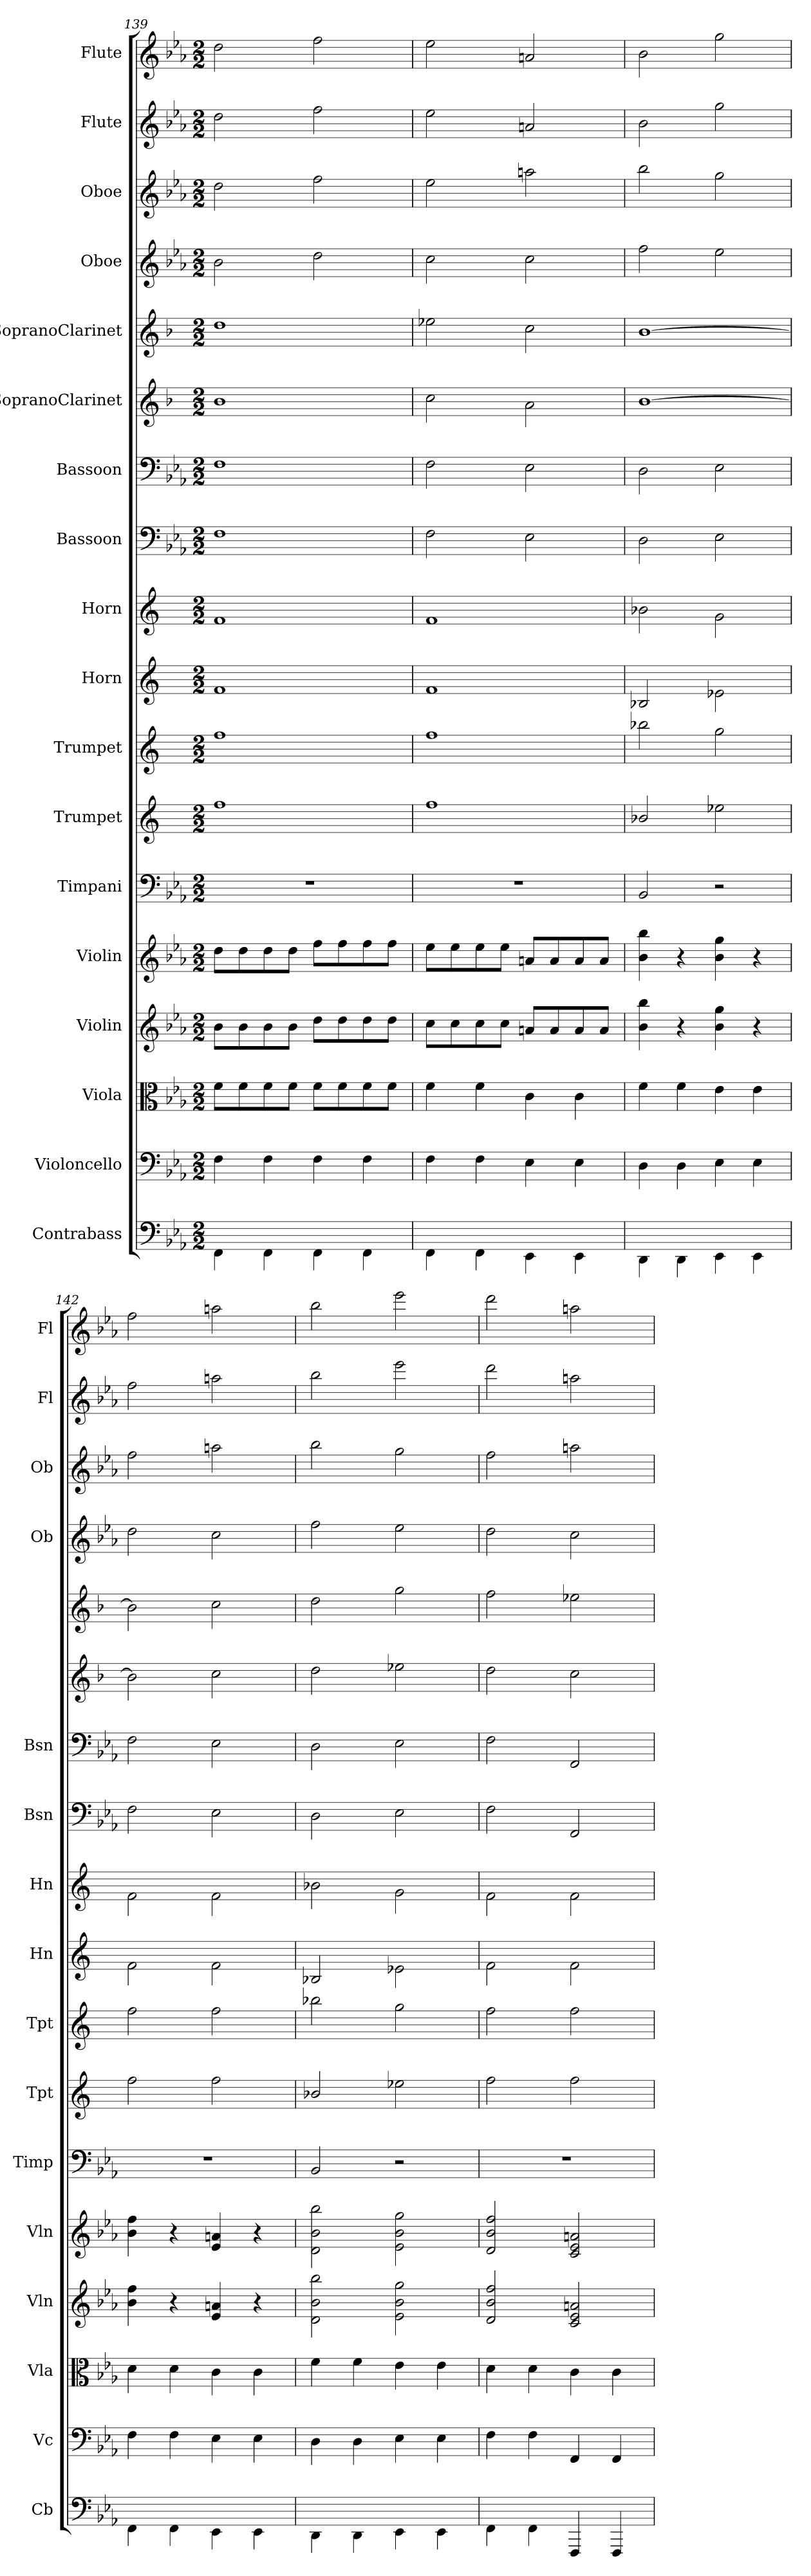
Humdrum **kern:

**kern	**kern	**kern	**kern	**kern	**kern	**kern	**kern	**kern	**kern	**kern	**kern	**kern	**kern	**kern	**kern	**kern	**kern
*part18	*part17	*part16	*part15	*part14	*part13	*part12	*part11	*part10	*part9	*part8	*part7	*part6	*part5	*part4	*part3	*part2	*part1
*staff18	*staff17	*staff16	*staff15	*staff14	*staff13	*staff12	*staff11	*staff10	*staff9	*staff8	*staff7	*staff6	*staff5	*staff4	*staff3	*staff2	*staff1
*I"Contrabass	*I"Violoncello	*I"Viola	*I"Violin	*I"Violin	*I"Timpani	*I"Trumpet	*I"Trumpet	*I"Horn	*I"Horn	*I"Bassoon	*I"Bassoon	*I"SopranoClarinet	*I"SopranoClarinet	*I"Oboe	*I"Oboe	*I"Flute	*I"Flute
*I'Cb	*I'Vc	*I'Vla	*I'Vln	*I'Vln	*I'Timp	*I'Tpt	*I'Tpt	*I'Hn	*I'Hn	*I'Bsn	*I'Bsn	*	*	*I'Ob	*I'Ob	*I'Fl	*I'Fl
*clefF4	*clefF4	*clefC3	*clefG2	*clefG2	*clefF4	*clefG2	*clefG2	*clefG2	*clefG2	*clefF4	*clefF4	*clefG2	*clefG2	*clefG2	*clefG2	*clefG2	*clefG2
*k[b-e-a-]	*k[b-e-a-]	*k[b-e-a-]	*k[b-e-a-]	*k[b-e-a-]	*k[b-e-a-]	*k[]	*k[]	*k[]	*k[]	*k[b-e-a-]	*k[b-e-a-]	*k[b-]	*k[b-]	*k[b-e-a-]	*k[b-e-a-]	*k[b-e-a-]	*k[b-e-a-]
*M2/2	*M2/2	*M2/2	*M2/2	*M2/2	*M2/2	*M2/2	*M2/2	*M2/2	*M2/2	*M2/2	*M2/2	*M2/2	*M2/2	*M2/2	*M2/2	*M2/2	*M2/2
=139	=139	=139	=139	=139	=139	=139	=139	=139	=139	=139	=139	=139	=139	=139	=139	=139	=139
4FF\	4F\	8f\L	8b-\L	8dd\L	1r	1ff\	1ff\	1f\	1f\	1F\	1F\	1b-\	1dd\	2b-\	2dd\	2dd\	2dd\
.	.	8f\	8b-\	8dd\	.	.	.	.	.	.	.	.	.	.	.	.	.
4FF\	4F\	8f\	8b-\	8dd\	.	.	.	.	.	.	.	.	.	.	.	.	.
.	.	8f\J	8b-\J	8dd\J	.	.	.	.	.	.	.	.	.	.	.	.	.
4FF\	4F\	8f\L	8dd\L	8ff\L	.	.	.	.	.	.	.	.	.	2dd\	2ff\	2ff\	2ff\
.	.	8f\	8dd\	8ff\	.	.	.	.	.	.	.	.	.	.	.	.	.
4FF\	4F\	8f\	8dd\	8ff\	.	.	.	.	.	.	.	.	.	.	.	.	.
.	.	8f\J	8dd\J	8ff\J	.	.	.	.	.	.	.	.	.	.	.	.	.
=140	=140	=140	=140	=140	=140	=140	=140	=140	=140	=140	=140	=140	=140	=140	=140	=140	=140
4FF\	4F\	4f\	8cc\L	8ee-\L	1r	1ff\	1ff\	1f\	1f\	2F\	2F\	2cc\	2ee-X\	2cc\	2ee-\	2ee-\	2ee-\
.	.	.	8cc\	8ee-\	.	.	.	.	.	.	.	.	.	.	.	.	.
4FF\	4F\	4f\	8cc\	8ee-\	.	.	.	.	.	.	.	.	.	.	.	.	.
.	.	.	8cc\J	8ee-\J	.	.	.	.	.	.	.	.	.	.	.	.	.
4EE-\	4E-\	4c\	8an/L	8an/L	.	.	.	.	.	2E-\	2E-\	2a\	2cc\	2cc\	2aan\	2an/	2an/
.	.	.	8a/	8a/	.	.	.	.	.	.	.	.	.	.	.	.	.
4EE-\	4E-\	4c\	8a/	8a/	.	.	.	.	.	.	.	.	.	.	.	.	.
.	.	.	8a/J	8a/J	.	.	.	.	.	.	.	.	.	.	.	.	.
=141	=141	=141	=141	=141	=141	=141	=141	=141	=141	=141	=141	=141	=141	=141	=141	=141	=141
4DD\	4D\	4f\	4b-\ 4bb-\	4b-\ 4bb-\	2BB-/	2b-X/	2bb-X\	2B-X/	2b-X\	2D\	2D\	[1b-\	[1b-\	2ff\	2bb-\	2b-\	2b-\
4DD\	4D\	4f\	4r	4r	.	.	.	.	.	.	.	.	.	.	.	.	.
4EE-\	4E-\	4e-\	4b-\ 4gg\	4b-\ 4gg\	2r	2ee-X\	2gg\	2e-X\	2g\	2E-\	2E-\	.	.	2ee-\	2gg\	2gg\	2gg\
4EE-\	4E-\	4e-\	4r	4r	.	.	.	.	.	.	.	.	.	.	.	.	.
=142	=142	=142	=142	=142	=142	=142	=142	=142	=142	=142	=142	=142	=142	=142	=142	=142	=142
4FF\	4F\	4d\	4b-\ 4ff\	4b-\ 4ff\	1r	2ff\	2ff\	2f\	2f\	2F\	2F\	2b-\]	2b-\]	2dd\	2ff\	2ff\	2ff\
4FF\	4F\	4d\	4r	4r	.	.	.	.	.	.	.	.	.	.	.	.	.
4EE-\	4E-\	4c\	4e-/ 4an/	4e-/ 4an/	.	2ff\	2ff\	2f\	2f\	2E-\	2E-\	2cc\	2cc\	2cc\	2aan\	2aan\	2aan\
4EE-\	4E-\	4c\	4r	4r	.	.	.	.	.	.	.	.	.	.	.	.	.
=143	=143	=143	=143	=143	=143	=143	=143	=143	=143	=143	=143	=143	=143	=143	=143	=143	=143
4DD\	4D\	4f\	2d\ 2b-\ 2bb-\	2d\ 2b-\ 2bb-\	2BB-/	2b-X/	2bb-X\	2B-X/	2b-X\	2D\	2D\	2dd\	2dd\	2ff\	2bb-\	2bb-\	2bb-\
4DD\	4D\	4f\	.	.	.	.	.	.	.	.	.	.	.	.	.	.	.
4EE-\	4E-\	4e-\	2e-\ 2b-\ 2gg\	2e-\ 2b-\ 2gg\	2r	2ee-X\	2gg\	2e-X\	2g\	2E-\	2E-\	2ee-X\	2gg\	2ee-\	2gg\	2eee-\	2eee-\
4EE-\	4E-\	4e-\	.	.	.	.	.	.	.	.	.	.	.	.	.	.	.
=144	=144	=144	=144	=144	=144	=144	=144	=144	=144	=144	=144	=144	=144	=144	=144	=144	=144
4FF\	4F\	4d\	2d/ 2b-/ 2ff/	2d/ 2b-/ 2ff/	1r	2ff\	2ff\	2f\	2f\	2F\	2F\	2dd\	2ff\	2dd\	2ff\	2ddd\	2ddd\
4FF\	4F\	4d\	.	.	.	.	.	.	.	.	.	.	.	.	.	.	.
4FFF/	4FF/	4c\	2c/ 2e-/ 2an/	2c/ 2e-/ 2an/	.	2ff\	2ff\	2f\	2f\	2FF/	2FF/	2cc\	2ee-X\	2cc\	2aan\	2aan\	2aan\
4FFF/	4FF/	4c\	.	.	.	.	.	.	.	.	.	.	.	.	.	.	.
=	=	=	=	=	=	=	=	=	=	=	=	=	=	=	=	=	=
*-	*-	*-	*-	*-	*-	*-	*-	*-	*-	*-	*-	*-	*-	*-	*-	*-	*-
